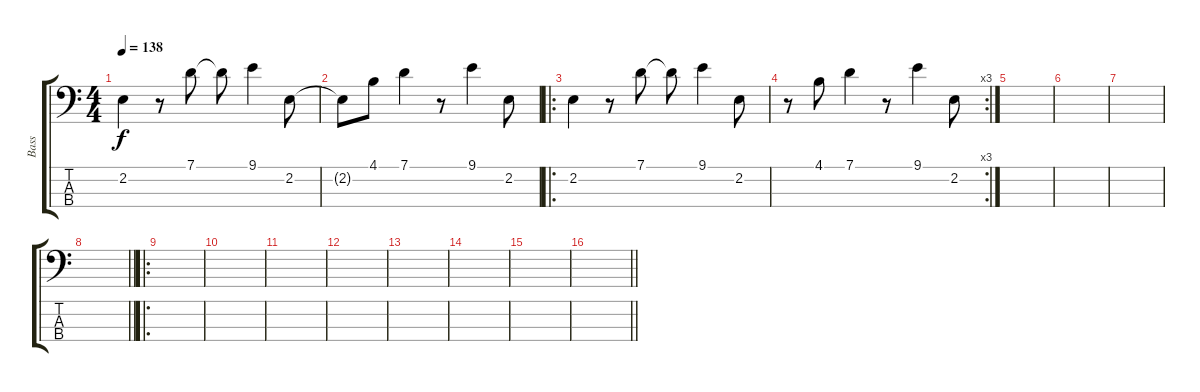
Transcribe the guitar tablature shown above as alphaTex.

\track ("Bass" "Bass") {instrument electricbassfinger}
\staff {score tabs}
\tuning (G2 D2 A1 E1) {hide}
\ts (4 4)
\tempo 138
\clef f4
\ks c
2.2.4{dy f instrument electricbassfinger} r.8 7.1.8 7.1{t}.8 9.1.4 2.2.8 |
2.2{t}.8 4.1.8 7.1.4 r.8 9.1.4 2.2.8 |
\ro
2.2.4 r.8 7.1.8 7.1{t}.8 9.1.4 2.2.8 |
\rc 3
r.8 4.1.8 7.1.4 r.8 9.1.4 2.2.8 |
|
|
|
\barLineRight lightlight
|
\ro
|
|
|
|
|
|
|
\barLineRight lightlight
